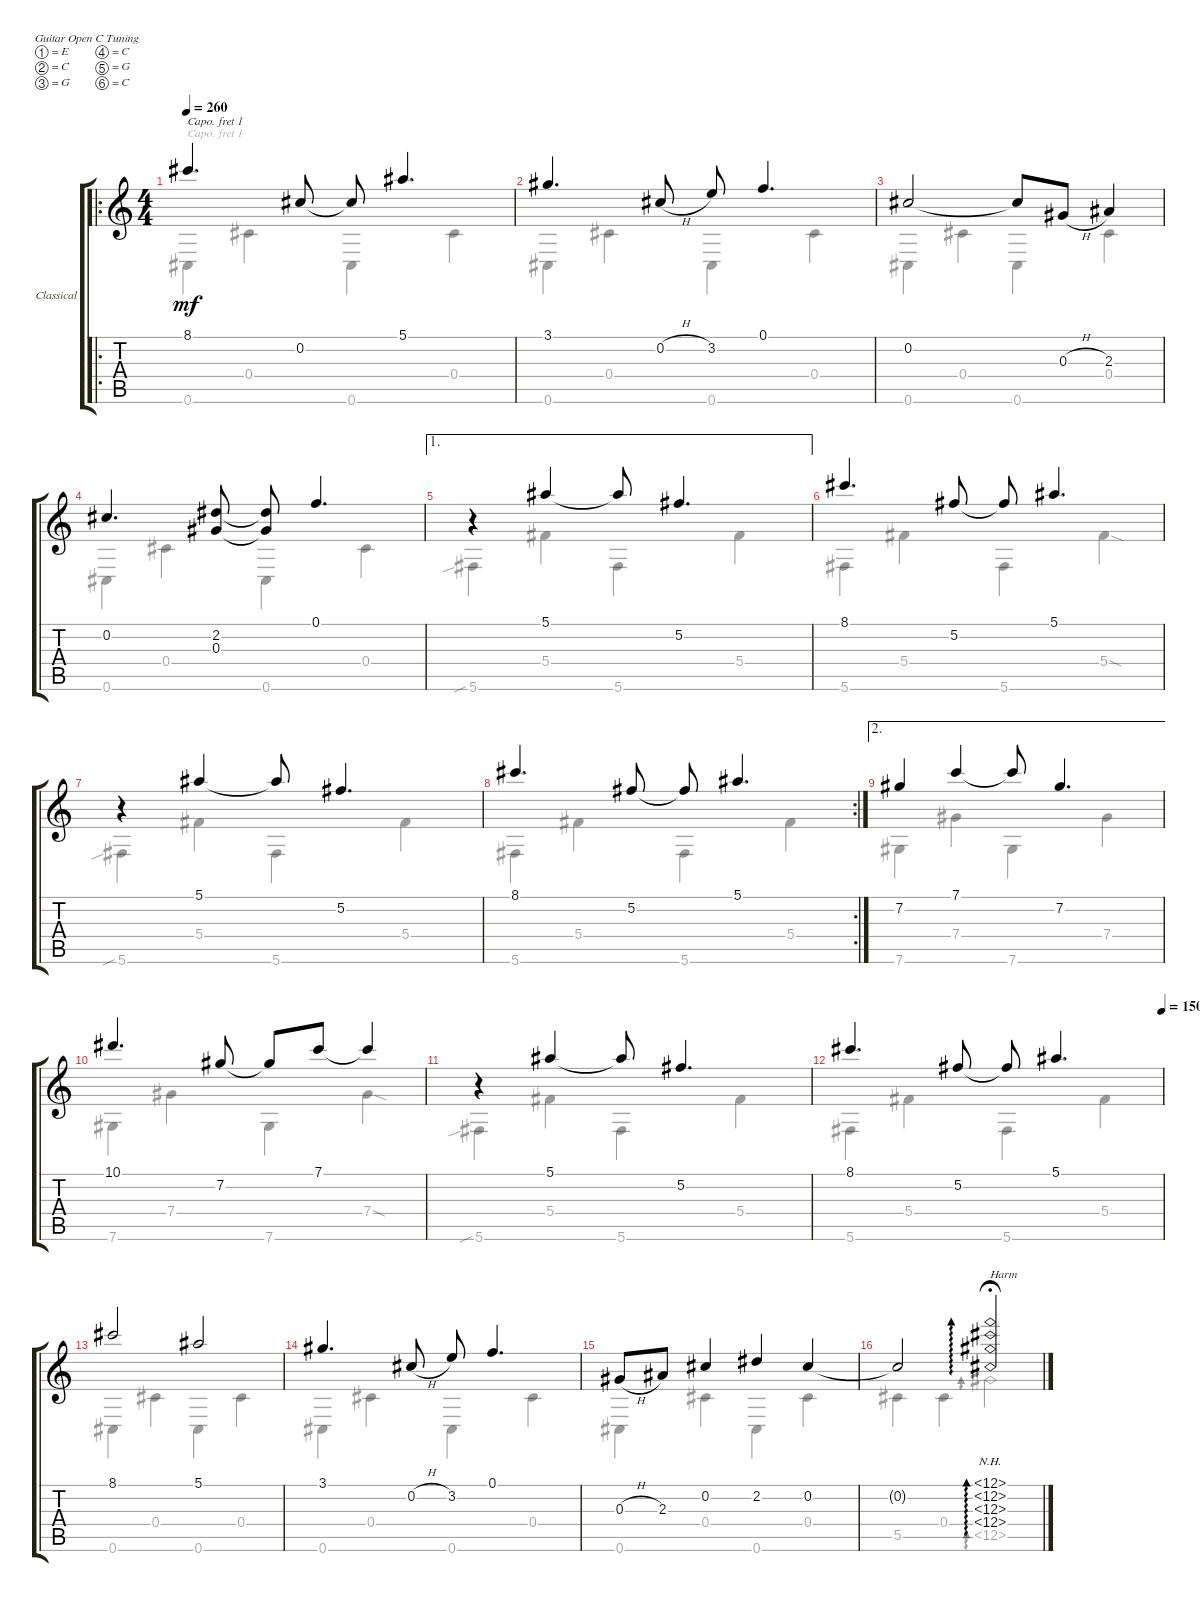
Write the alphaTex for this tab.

\defaultSystemsLayout 4
\bracketExtendMode groupsimilarinstruments
\firstSystemTrackNameOrientation horizontal
\otherSystemsTrackNameOrientation horizontal
\track ("Classical Guitar" "Classical ") {instrument acousticguitarsteel}
\staff {score tabs}
\capo 1
\tuning (E4 C4 G3 C3 G2 C2)
\voice
\ro
\ts (4 4)
\tempo 260
\clef g2
\ks c
8.1.4{d dy mf} 0.2.8 0.2{t}.8 5.1.4{d} |
3.1.4{d} 0.2{h}.8 3.2.8 0.1.4{d} |
0.2.2 0.2{t}.8 0.3{h}.8 2.3.4 |
0.2.4{d} (2.2 0.3).8 (0.3{t} 2.2{t}).8 0.1.4{d} |
\ae 1
r.4 5.1.4 5.1{t}.8 5.2.4{d} |
8.1.4{d} 5.2.8 5.2{t}.8 5.1.4{d} |
r.4 5.1.4 5.1{t}.8 5.2.4{d} |
\rc 2
8.1.4{d} 5.2.8 5.2{t}.8 5.1.4{d} |
\ae 2
7.2.4 7.1.4 7.1{t}.8 7.2.4{d} |
10.1.4{d} 7.2.8 7.2{t}.8 7.1.8 7.1{t}.4 |
r.4 5.1.4 5.1{t}.8 5.2.4{d} |
\tempo (150.035 1)
8.1.4{d} 5.2.8 5.2{t}.8 5.1.4{d} |
8.1.2 5.1.2 |
3.1.4{d} 0.2{h}.8 3.2.8 0.1.4{d} |
0.3{h}.8 2.3.8 0.2.4 2.2.4 0.2.4 |
0.2{t}.2 (12.1{nh} 12.2{nh} 12.3{nh} 12.4{nh}).2{ad 0 txt "Harm" fermata (medium 1)}
\voice
\clef g2
\ottava regular
\simile none
\ks c
0.6.4{dy mf} 0.4.4 0.6.4 0.4.4 |
0.6.4 0.4.4 0.6.4 0.4.4 |
0.6.4 0.4.4 0.6.4 0.4.4 |
0.6.4 0.4.4 0.6.4 0.4.4 |
5.6{sib}.4 5.4.4 5.6.4 5.4.4 |
5.6.4 5.4.4 5.6.4 5.4{sod}.4 |
5.6{sib}.4 5.4.4 5.6.4 5.4.4 |
5.6.4 5.4.4 5.6.4 5.4.4 |
7.6.4 7.4.4 7.6.4 7.4.4 |
7.6.4 7.4.4 7.6.4 7.4{sod}.4 |
5.6{sib}.4 5.4.4 5.6.4 5.4.4 |
5.6.4 5.4.4 5.6.4 5.4.4 |
0.6.4 0.4.4 0.6.4 0.4.4 |
0.6.4 0.4.4 0.6.4 0.4.4 |
0.6.4 0.4.4 0.6.4 0.4.4 |
5.5.4 0.4.4 12.5{nh}.2{ad 0 fermata (medium 1)}
